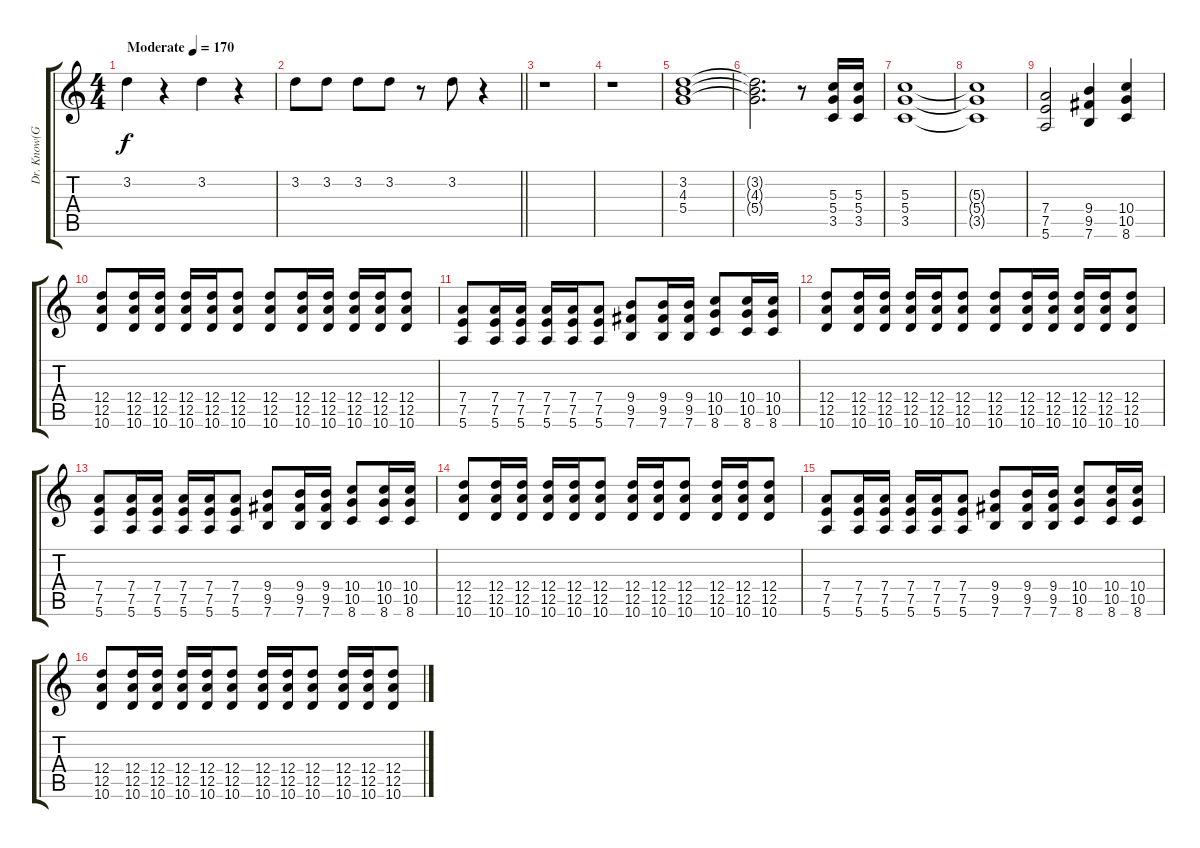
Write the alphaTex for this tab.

\track ("Dr. Know(Gary Miller)" "Dr. Know(G") {instrument overdrivenguitar}
\staff {score tabs}
\tuning (E4 B3 G3 D3 A2 E2) {hide}
\ts (4 4)
\tempo (170 "Moderate")
\clef g2
\ks c
3.2.4{dy f instrument overdrivenguitar} r.4 3.2.4 r.4 |
\barLineRight lightlight
3.2.8 3.2.8 3.2.8 3.2.8 r.8 3.2.8 r.4 |
r.1 |
r.1 |
(3.2 4.3 5.4).1 |
(3.2{t} 4.3{t} 5.4{t}).2{d} r.8 (5.3 5.4 3.5).16 (5.3 5.4 3.5).16 |
(5.3 5.4 3.5).1 |
(5.3{t} 5.4{t} 3.5{t}).1 |
(7.4 7.5 5.6).2 (9.4 9.5 7.6).4 (10.4 10.5 8.6).4 |
(12.4 12.5 10.6).8 (12.4 12.5 10.6).16 (12.4 12.5 10.6).16 (12.4 12.5 10.6).16 (12.4 12.5 10.6).16 (12.4 12.5 10.6).8 (12.4 12.5 10.6).8 (12.4 12.5 10.6).16 (12.4 12.5 10.6).16 (12.4 12.5 10.6).16 (12.4 12.5 10.6).16 (12.4 12.5 10.6).8 |
(7.4 7.5 5.6).8 (7.4 7.5 5.6).16 (7.4 7.5 5.6).16 (7.4 7.5 5.6).16 (7.4 7.5 5.6).16 (7.4 7.5 5.6).8 (9.4 9.5 7.6).8 (9.4 9.5 7.6).16 (9.4 9.5 7.6).16 (10.4 10.5 8.6).8 (10.4 10.5 8.6).16 (10.4 10.5 8.6).16 |
(12.4 12.5 10.6).8 (12.4 12.5 10.6).16 (12.4 12.5 10.6).16 (12.4 12.5 10.6).16 (12.4 12.5 10.6).16 (12.4 12.5 10.6).8 (12.4 12.5 10.6).8 (12.4 12.5 10.6).16 (12.4 12.5 10.6).16 (12.4 12.5 10.6).16 (12.4 12.5 10.6).16 (12.4 12.5 10.6).8 |
(7.4 7.5 5.6).8 (7.4 7.5 5.6).16 (7.4 7.5 5.6).16 (7.4 7.5 5.6).16 (7.4 7.5 5.6).16 (7.4 7.5 5.6).8 (9.4 9.5 7.6).8 (9.4 9.5 7.6).16 (9.4 9.5 7.6).16 (10.4 10.5 8.6).8 (10.4 10.5 8.6).16 (10.4 10.5 8.6).16 |
(12.4 12.5 10.6).8 (12.4 12.5 10.6).16 (12.4 12.5 10.6).16 (12.4 12.5 10.6).16 (12.4 12.5 10.6).16 (12.4 12.5 10.6).8 (12.4 12.5 10.6).16 (12.4 12.5 10.6).16 (12.4 12.5 10.6).8 (12.4 12.5 10.6).16 (12.4 12.5 10.6).16 (12.4 12.5 10.6).8 |
(7.4 7.5 5.6).8 (7.4 7.5 5.6).16 (7.4 7.5 5.6).16 (7.4 7.5 5.6).16 (7.4 7.5 5.6).16 (7.4 7.5 5.6).8 (9.4 9.5 7.6).8 (9.4 9.5 7.6).16 (9.4 9.5 7.6).16 (10.4 10.5 8.6).8 (10.4 10.5 8.6).16 (10.4 10.5 8.6).16 |
(12.4 12.5 10.6).8 (12.4 12.5 10.6).16 (12.4 12.5 10.6).16 (12.4 12.5 10.6).16 (12.4 12.5 10.6).16 (12.4 12.5 10.6).8 (12.4 12.5 10.6).16 (12.4 12.5 10.6).16 (12.4 12.5 10.6).8 (12.4 12.5 10.6).16 (12.4 12.5 10.6).16 (12.4 12.5 10.6).8
